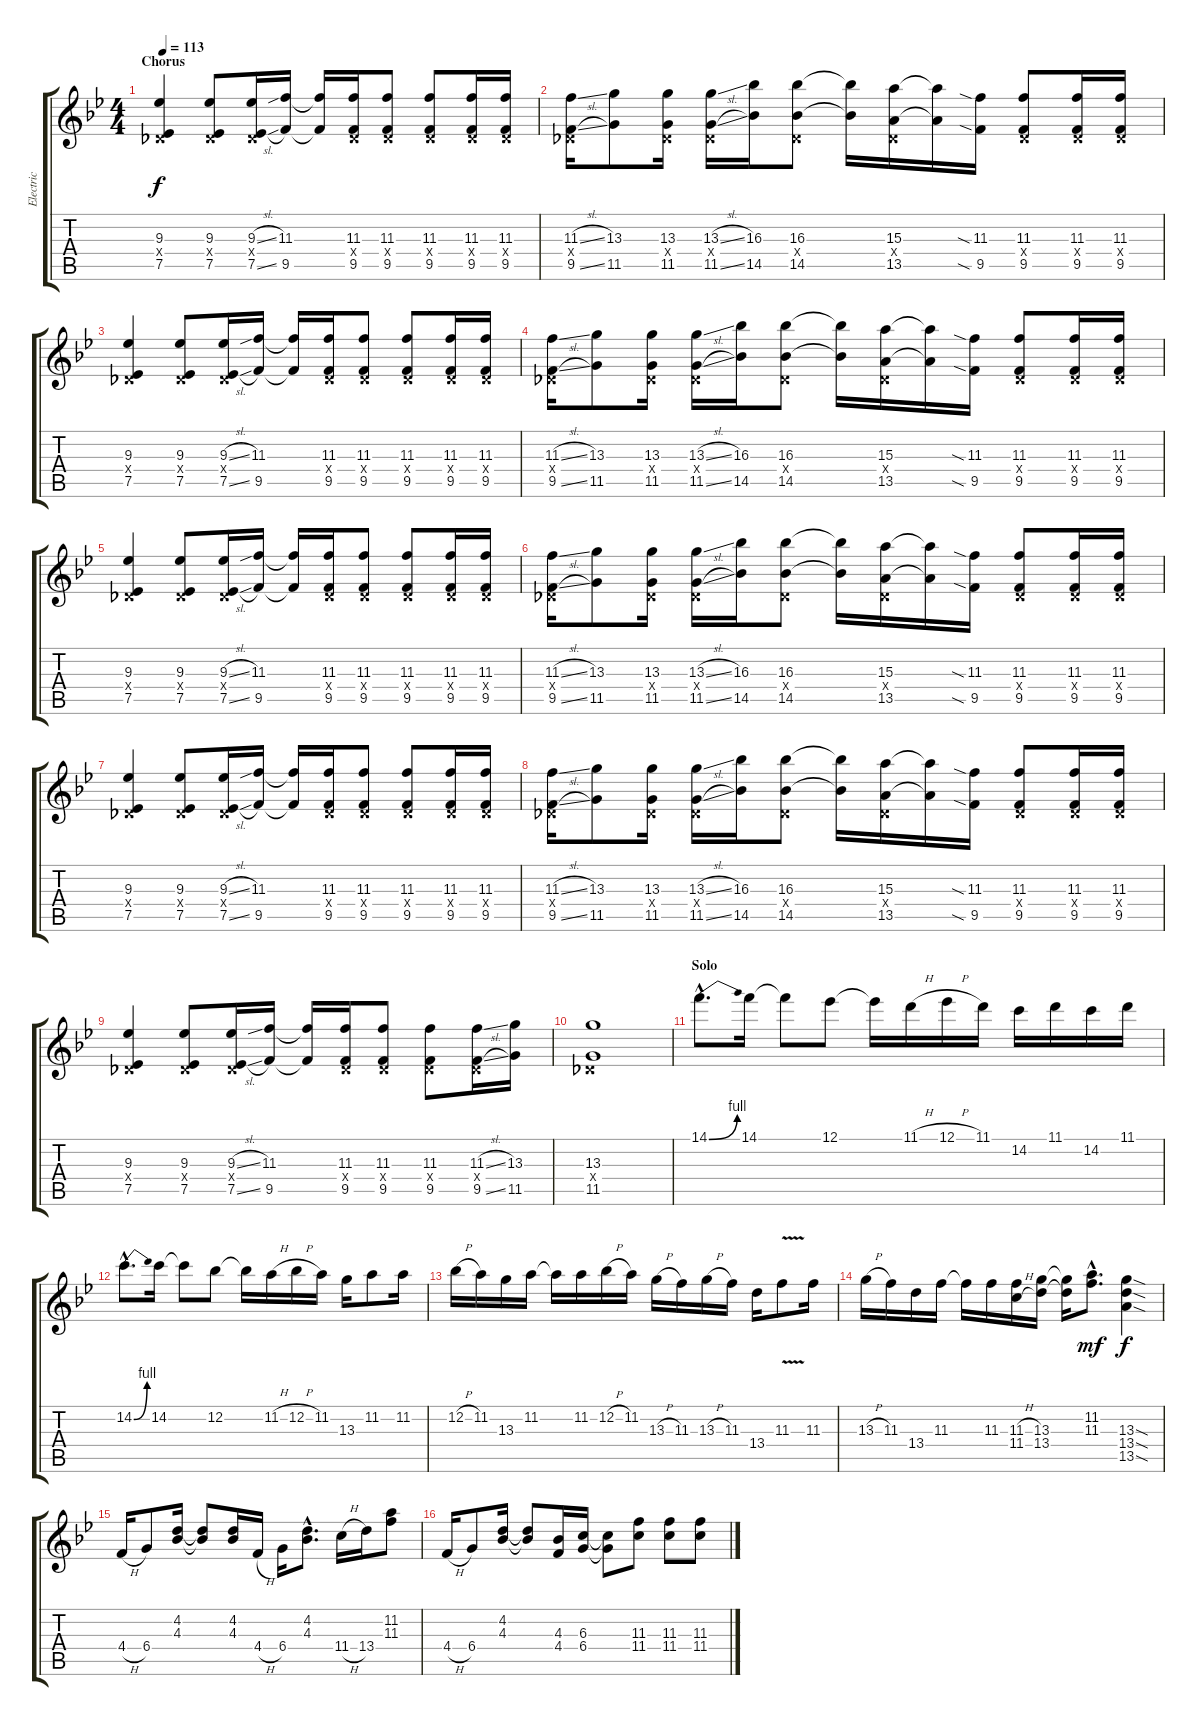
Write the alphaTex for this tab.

\track ("Electric" "Electric") {instrument distortionguitar}
\staff {score tabs}
\tuning (Eb4 Bb3 Gb3 Db3 Ab2 Eb2) {hide}
\ts (4 4)
\section ("" "Chorus")
\tempo 113
\clef g2
\ks bb
(9.3 0.4{x} 7.5).4{dy f} (9.3 0.4{x} 7.5).8 (9.3{sl} 0.4{x} 7.5{sl}).16 (11.3 9.5).16 (11.3{t} 9.5{t}).16 (11.3 0.4{x} 9.5).16 (11.3 0.4{x} 9.5).8 (11.3 0.4{x} 9.5).8 (11.3 0.4{x} 9.5).16 (11.3 0.4{x} 9.5).16 |
(11.3{sl} 0.4{x} 9.5{sl}).16 (13.3 11.5).8 (13.3 0.4{x} 11.5).16 (13.3{sl} 0.4{x} 11.5{sl}).16 (16.3 14.5).16 (16.3 0.4{x} 14.5).8 (16.3{t} 14.5{t}).16 (15.3 0.4{x} 13.5).16 (15.3{t} 13.5{t}).16 (11.3{sia} 9.5{sia}).16 (11.3 0.4{x} 9.5).8 (11.3 0.4{x} 9.5).16 (11.3 0.4{x} 9.5).16 |
(9.3 0.4{x} 7.5).4 (9.3 0.4{x} 7.5).8 (9.3{sl} 0.4{x} 7.5{sl}).16 (11.3 9.5).16 (11.3{t} 9.5{t}).16 (11.3 0.4{x} 9.5).16 (11.3 0.4{x} 9.5).8 (11.3 0.4{x} 9.5).8 (11.3 0.4{x} 9.5).16 (11.3 0.4{x} 9.5).16 |
(11.3{sl} 0.4{x} 9.5{sl}).16 (13.3 11.5).8 (13.3 0.4{x} 11.5).16 (13.3{sl} 0.4{x} 11.5{sl}).16 (16.3 14.5).16 (16.3 0.4{x} 14.5).8 (16.3{t} 14.5{t}).16 (15.3 0.4{x} 13.5).16 (15.3{t} 13.5{t}).16 (11.3{sia} 9.5{sia}).16 (11.3 0.4{x} 9.5).8 (11.3 0.4{x} 9.5).16 (11.3 0.4{x} 9.5).16 |
(9.3 0.4{x} 7.5).4 (9.3 0.4{x} 7.5).8 (9.3{sl} 0.4{x} 7.5{sl}).16 (11.3 9.5).16 (11.3{t} 9.5{t}).16 (11.3 0.4{x} 9.5).16 (11.3 0.4{x} 9.5).8 (11.3 0.4{x} 9.5).8 (11.3 0.4{x} 9.5).16 (11.3 0.4{x} 9.5).16 |
(11.3{sl} 0.4{x} 9.5{sl}).16 (13.3 11.5).8 (13.3 0.4{x} 11.5).16 (13.3{sl} 0.4{x} 11.5{sl}).16 (16.3 14.5).16 (16.3 0.4{x} 14.5).8 (16.3{t} 14.5{t}).16 (15.3 0.4{x} 13.5).16 (15.3{t} 13.5{t}).16 (11.3{sia} 9.5{sia}).16 (11.3 0.4{x} 9.5).8 (11.3 0.4{x} 9.5).16 (11.3 0.4{x} 9.5).16 |
(9.3 0.4{x} 7.5).4 (9.3 0.4{x} 7.5).8 (9.3{sl} 0.4{x} 7.5{sl}).16 (11.3 9.5).16 (11.3{t} 9.5{t}).16 (11.3 0.4{x} 9.5).16 (11.3 0.4{x} 9.5).8 (11.3 0.4{x} 9.5).8 (11.3 0.4{x} 9.5).16 (11.3 0.4{x} 9.5).16 |
(11.3{sl} 0.4{x} 9.5{sl}).16 (13.3 11.5).8 (13.3 0.4{x} 11.5).16 (13.3{sl} 0.4{x} 11.5{sl}).16 (16.3 14.5).16 (16.3 0.4{x} 14.5).8 (16.3{t} 14.5{t}).16 (15.3 0.4{x} 13.5).16 (15.3{t} 13.5{t}).16 (11.3{sia} 9.5{sia}).16 (11.3 0.4{x} 9.5).8 (11.3 0.4{x} 9.5).16 (11.3 0.4{x} 9.5).16 |
(9.3 0.4{x} 7.5).4 (9.3 0.4{x} 7.5).8 (9.3{sl} 0.4{x} 7.5{sl}).16 (11.3 9.5).16 (11.3{t} 9.5{t}).16 (11.3 0.4{x} 9.5).16 (11.3 0.4{x} 9.5).8 (11.3 0.4{x} 9.5).8 (11.3{sl} 0.4{x} 9.5{sl}).16 (13.3 11.5).16 |
(13.3 0.4{x} 11.5).1 |
\section ("" "Solo")
14.1{be (bend 0 0 60 4) hac}.8{d} 14.1.16 14.1{t}.8 12.1.8 12.1{t}.16 11.1{h}.16 12.1{h}.16 11.1.16 14.2.16 11.1.16 14.2.16 11.1.16 |
14.2{be (bend 0 0 60 4) hac}.8{d} 14.2.16 14.2{t}.8 12.2.8 12.2{t}.16 11.2{h}.16 12.2{h}.16 11.2.16 13.3.16 11.2.8 11.2.16 |
12.2{h}.16 11.2.16 13.3.16 11.2.16 11.2{t}.16 11.2.16 12.2{h}.16 11.2.16 13.3{h}.16 11.3.16 13.3{h}.16 11.3.16 13.4.16 11.3{v}.8 11.3.16 |
13.3{h}.16 11.3.16 13.4.16 11.3.16 11.3{t}.16 11.3.16 (11.3{h} 11.4{h}).16 (13.3 13.4).16 (13.3{t} 13.4{t}).16 (11.2{hac} 11.3{hac}).8{d dy mf} (13.3{sod} 13.4{sod} 13.5{sod}).4{dy f} |
4.4{h}.16 6.4.8 (4.2 4.3).16 (4.2{t} 4.3{t}).8 (4.2 4.3).16 4.4{h}.16 6.4.16 (4.2{hac} 4.3{hac}).8{d} 11.4{h}.16 13.4.16 (11.2 11.3).8 |
4.4{h}.16 6.4.8 (4.2 4.3).16 (4.2{t} 4.3{t}).8 (4.3 4.4).16 (6.3 6.4).16 (6.3{t} 6.4{t}).8 (11.3 11.4).8 (11.3 11.4).8 (11.3 11.4).8
